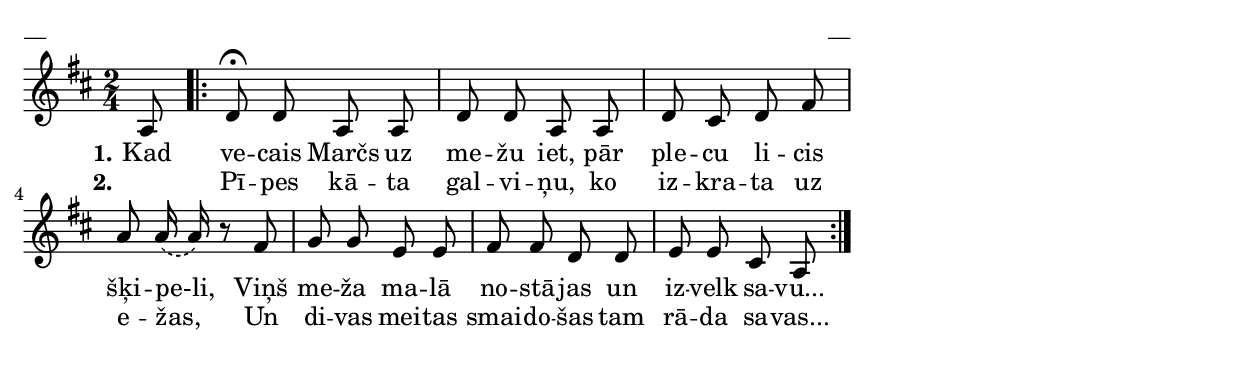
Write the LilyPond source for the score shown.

\version "2.13.16"
%\header {
%    title = "Kad vecais Marčs"
%}
\paper {
line-width = 14\cm
left-margin = 0.4\cm
between-system-padding = 0.1\cm
between-system-space = 0.1\cm
}
\layout {
indent = #0
ragged-last = ##f
}

voiceA = \relative c' {
\clef "treble"
\key d \major
\time 2/4
\partial 8
a8  
\repeat volta 2 {
d8\fermata d a a  | d8 d a a  |
d8 cis d fis | \slurDashed  a8 a16( a)  r8 fis |
g8 g e e | fis8 fis d d |
e8 e cis a 
}
}

lyricAA = \lyricmode {
\set stanza = #"1."
Kad ve -- cais Marčs uz me -- žu iet, pār ple -- cu li -- cis šķi -- pe-li,
Viņš me -- ža ma -- lā no -- stā -- jas un iz -- velk sa -- vu...
}

lyricAB = \lyricmode {
\set stanza = #"2."
_ Pī -- pes kā -- ta gal -- vi -- ņu, ko iz -- kra -- ta uz e -- žas,
Un di -- vas mei -- tas smai -- do -- šas tam rā -- da sa -- vas... 
}



fullScore = <<
\new Staff {
<<
\new Voice = "voiceA" { \oneVoice \autoBeamOff \voiceA }
\lyricsto "voiceA" \new Lyrics \lyricAA
\lyricsto "voiceA" \new Lyrics \lyricAB
>>
}
>>

\score {
\fullScore
\header { piece = "__" opus = "__" }
}
\markup { \with-color #(x11-color 'white) \sans \smaller "__" }
\score {
\unfoldRepeats
\fullScore
\midi {
\context { \Staff \remove "Staff_performer" }
\context { \Voice \consists "Staff_performer" }
}
}


